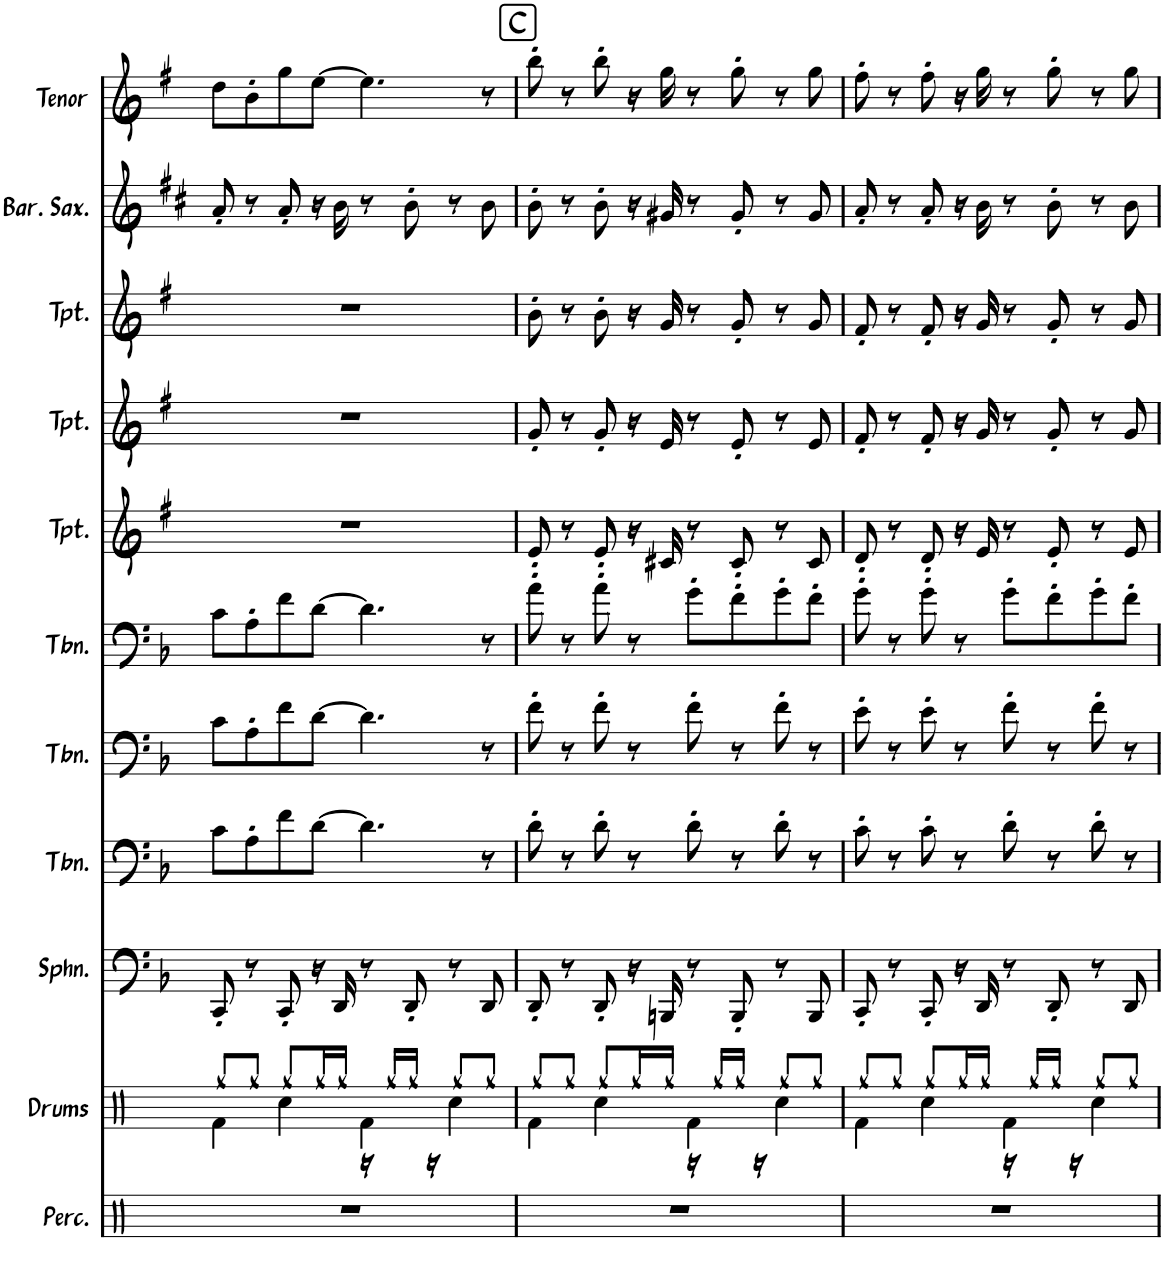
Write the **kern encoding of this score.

**kern	**kern	**kern	**kern	**kern	**kern	**kern	**kern	**kern	**kern	**kern	**kern
*part12	*part11	*part10	*part9	*part8	*part7	*part6	*part5	*part4	*part3	*part2	*part1
*staff12	*staff11	*staff10	*staff9	*staff8	*staff7	*staff6	*staff5	*staff4	*staff3	*staff2	*staff1
*I"Percussion	*I"Drums	*I"Sousaphone	*I"Trombone	*I"Trombone	*I"Trombone	*I"Trumpet	*I"Trumpet	*I"Trumpet	*I"Baritone Saxophone	*I"Tenor Sax	*I"Alto Sax
*I'Perc.	*I'Drums	*I'Sphn.	*I'Tbn.	*I'Tbn.	*I'Tbn.	*I'Tpt.	*I'Tpt.	*I'Tpt.	*I'Bar. Sax.	*I'Tenor	*I'Alto
!!LO:PB:g=z
*clefX	*clefX	*clefF4	*clefF4	*clefF4	*clefF4	*clefG2	*clefG2	*clefG2	*clefG2	*clefG2	*clefG2
*	*	*	*	*	*	*Trd1c2	*Trd1c2	*Trd1c2	*Trd12c21	*Trd8c14	*Trd5c9
*k[]	*k[]	*k[b-]	*k[b-]	*k[b-]	*k[b-]	*k[f#]	*k[f#]	*k[f#]	*k[f#c#]	*k[f#]	*k[f#c#]
*M4/4	*M4/4	*M4/4	*M4/4	*M4/4	*M4/4	*M4/4	*M4/4	*M4/4	*M4/4	*M4/4	*M4/4
=19	=19	=19	=19	=19	=19	=19	=19	=19	=19	=19	=19
*	*^	*	*	*	*	*	*	*	*	*	*
1r	4Rf\	8Rgg/L	8CC'/	8c\L	8c\L	8c\L	1r	1r	1r	8a'/	8dd\L	8a/L
.	.	8Rgg/J	8r	8A'\	8A'\	8A'\	.	.	.	8r	8b'\	8f#'/J
.	4Rcc\	8Rgg/L	8CC'/	8f\	8f\	8f\	.	.	.	8a'/	8gg\	8dd\L
.	.	16Rgg/L	16r	[8d\J	[8d\J	[8d\J	.	.	.	16r	[8ee\J	[8b\J
.	.	16Rgg/JJ	16DD/	.	.	.	.	.	.	16b\	.	.
.	4Rf\	16r	8r	4.d\]	4.d\]	4.d\]	.	.	.	8r	4.ee\]	4.b]
.	.	16Rgg/LL	.	.	.	.	.	.	.	.	.	.
.	.	16Rgg/JJ	8DD'/	.	.	.	.	.	.	8b'\	.	.
.	.	16r	.	.	.	.	.	.	.	.	.	.
.	4Rcc\	8Rgg/L	8r	.	.	.	.	.	.	8r	.	.
.	.	8Rgg/J	8DD/	8r	8r	8r	.	.	.	8b\	8r	8r
!!LO:REH:place=s1:a:B:rj:fs=14:t=C
=20	=20	=20	=20	=20	=20	=20	=20	=20	=20	=20	=20	=20
1r	4Rf\	8Rgg/L	8DD'/	8d'\	8f'\	8a'\	8e'/	8g'/	8b'\	8b'\	8bb'\	8dd'
.	.	8Rgg/J	8r	8r	8r	8r	8r	8r	8r	8r	8r	8r
.	4Rcc\	8Rgg/L	8DD'/	8d'\	8f'\	8a'\	8e'/	8g'/	8b'\	8b'\	8bb'\	8dd'
.	.	16Rgg/L	16r	8r	8r	8r	16r	16r	16r	16r	16r	16r
.	.	16Rgg/JJ	16BBBn/	.	.	.	16c#X/	16e/	16g/	16g#X/	16gg\	16b
.	4Rf\	16r	8r	8d'\	8f'\	8g'\L	8r	8r	8r	8r	8r	8r
.	.	16Rgg/LL	.	.	.	.	.	.	.	.	.	.
.	.	16Rgg/JJ	8BBB'/	8r	8r	8f'\	8c#'/	8e'/	8g'/	8g#'/	8gg'\	8b'
.	.	16r	.	.	.	.	.	.	.	.	.	.
.	4Rcc\	8Rgg/L	8r	8d'\	8f'\	8g'\	8r	8r	8r	8r	8r	8r
.	.	8Rgg/J	8BBB/	8r	8r	8f'\J	8c#/	8e/	8g/	8g#/	8gg\	8b
=21	=21	=21	=21	=21	=21	=21	=21	=21	=21	=21	=21	=21
1r	4Rf\	8Rgg/L	8CC'/	8c'\	8e'\	8g'\	8d'/	8f#'/	8f#'/	8a'/	8ff#'\	8cc#'
.	.	8Rgg/J	8r	8r	8r	8r	8r	8r	8r	8r	8r	8r
.	4Rcc\	8Rgg/L	8CC'/	8c'\	8e'\	8g'\	8d'/	8f#'/	8f#'/	8a'/	8ff#'\	8cc#'
.	.	16Rgg/L	16r	8r	8r	8r	16r	16r	16r	16r	16r	16r
.	.	16Rgg/JJ	16DD/	.	.	.	16e/	16g/	16g/	16b\	16gg\	16dd
.	4Rf\	16r	8r	8d'\	8f'\	8g'\L	8r	8r	8r	8r	8r	8r
.	.	16Rgg/LL	.	.	.	.	.	.	.	.	.	.
.	.	16Rgg/JJ	8DD'/	8r	8r	8f'\	8e'/	8g'/	8g'/	8b'\	8gg'\	8dd'
.	.	16r	.	.	.	.	.	.	.	.	.	.
.	4Rcc\	8Rgg/L	8r	8d'\	8f'\	8g'\	8r	8r	8r	8r	8r	8r
.	.	8Rgg/J	8DD/	8r	8r	8f'\J	8e/	8g/	8g/	8b\	8gg\	8dd
*	*v	*v	*	*	*	*	*	*	*	*	*	*
=	=	=	=	=	=	=	=	=	=	=	=
*-	*-	*-	*-	*-	*-	*-	*-	*-	*-	*-	*-
